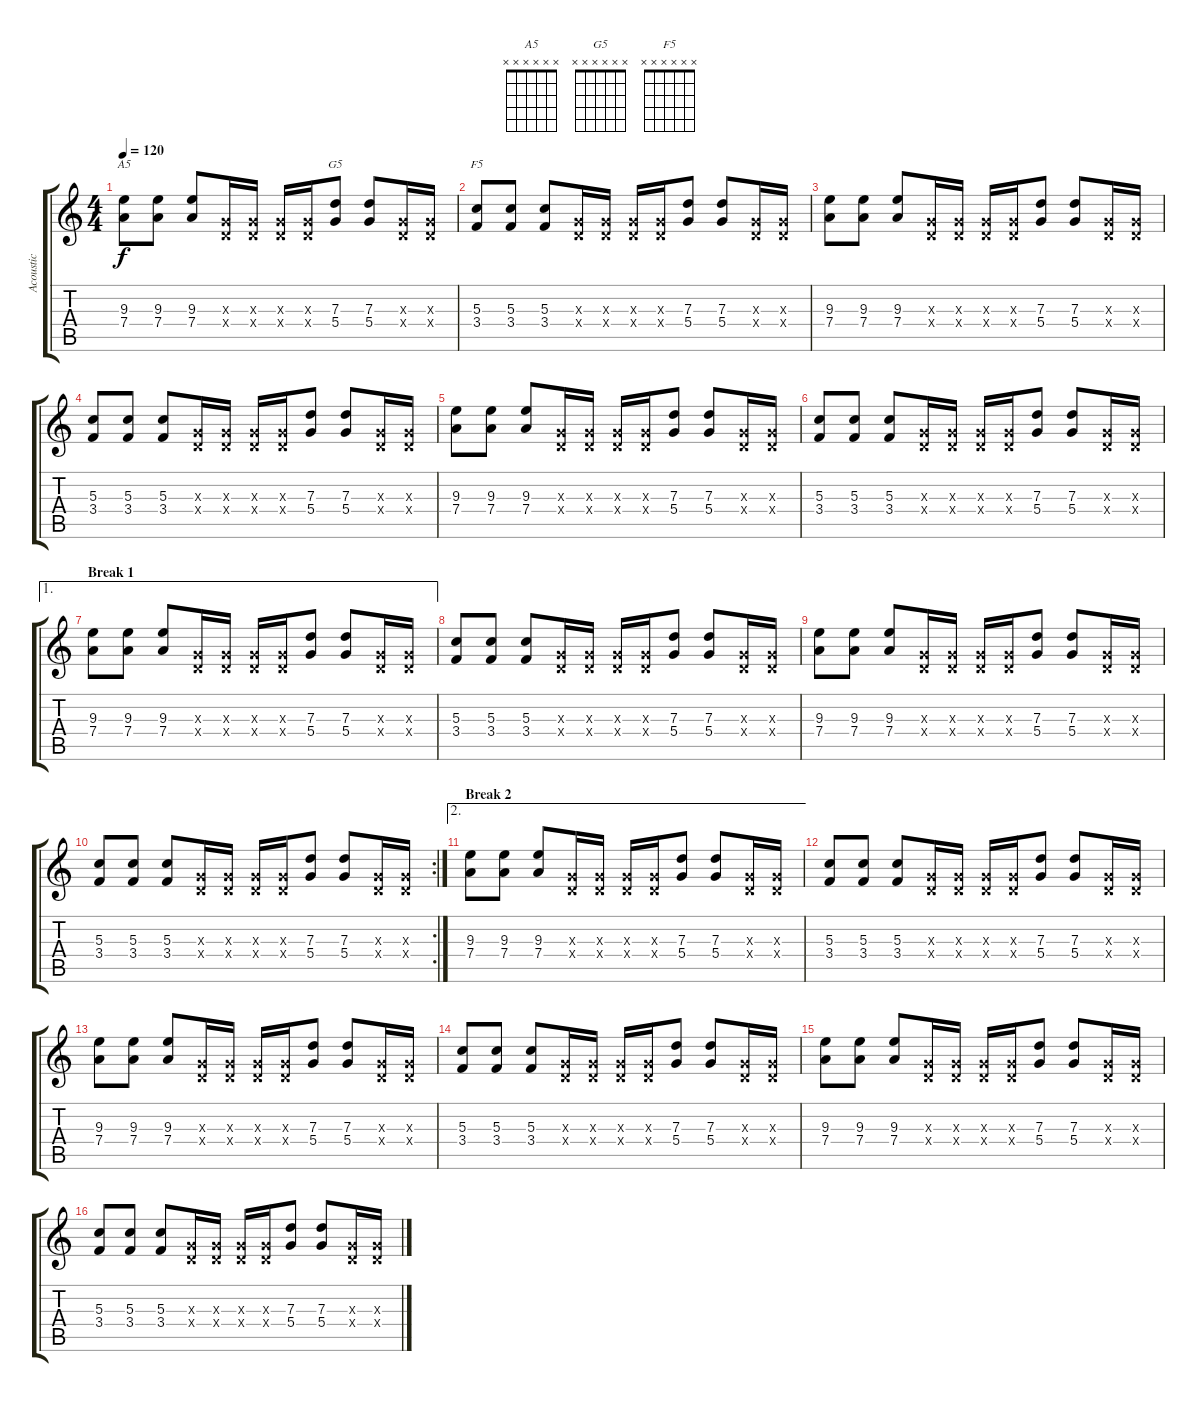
\track ("Acoustic" "Acoustic") {instrument acousticguitarsteel}
\staff {score tabs}
\tuning (E4 B3 G3 D3 A2 E2) {hide}
\chord ("A5" x x x x x x)
\chord ("G5" x x x x x x)
\chord ("F5" x x x x x x)
\ts (4 4)
\tempo 120
\clef g2
\ks c
(9.3 7.4).8{ch "A5" dy f} (9.3 7.4).8 (9.3 7.4).8 (0.3{x} 0.4{x}).16 (0.3{x} 0.4{x}).16 (0.3{x} 0.4{x}).16 (0.3{x} 0.4{x}).16 (7.3 5.4).8{ch "G5"} (7.3 5.4).8 (0.3{x} 0.4{x}).16 (0.3{x} 0.4{x}).16 |
(5.3 3.4).8{ch "F5"} (5.3 3.4).8 (5.3 3.4).8 (0.3{x} 0.4{x}).16 (0.3{x} 0.4{x}).16 (0.3{x} 0.4{x}).16 (0.3{x} 0.4{x}).16 (7.3 5.4).8 (7.3 5.4).8 (0.3{x} 0.4{x}).16 (0.3{x} 0.4{x}).16 |
(9.3 7.4).8 (9.3 7.4).8 (9.3 7.4).8 (0.3{x} 0.4{x}).16 (0.3{x} 0.4{x}).16 (0.3{x} 0.4{x}).16 (0.3{x} 0.4{x}).16 (7.3 5.4).8 (7.3 5.4).8 (0.3{x} 0.4{x}).16 (0.3{x} 0.4{x}).16 |
(5.3 3.4).8 (5.3 3.4).8 (5.3 3.4).8 (0.3{x} 0.4{x}).16 (0.3{x} 0.4{x}).16 (0.3{x} 0.4{x}).16 (0.3{x} 0.4{x}).16 (7.3 5.4).8 (7.3 5.4).8 (0.3{x} 0.4{x}).16 (0.3{x} 0.4{x}).16 |
(9.3 7.4).8 (9.3 7.4).8 (9.3 7.4).8 (0.3{x} 0.4{x}).16 (0.3{x} 0.4{x}).16 (0.3{x} 0.4{x}).16 (0.3{x} 0.4{x}).16 (7.3 5.4).8 (7.3 5.4).8 (0.3{x} 0.4{x}).16 (0.3{x} 0.4{x}).16 |
(5.3 3.4).8 (5.3 3.4).8 (5.3 3.4).8 (0.3{x} 0.4{x}).16 (0.3{x} 0.4{x}).16 (0.3{x} 0.4{x}).16 (0.3{x} 0.4{x}).16 (7.3 5.4).8 (7.3 5.4).8 (0.3{x} 0.4{x}).16 (0.3{x} 0.4{x}).16 |
\ae 1
\section ("" "Break 1")
(9.3 7.4).8 (9.3 7.4).8 (9.3 7.4).8 (0.3{x} 0.4{x}).16 (0.3{x} 0.4{x}).16 (0.3{x} 0.4{x}).16 (0.3{x} 0.4{x}).16 (7.3 5.4).8 (7.3 5.4).8 (0.3{x} 0.4{x}).16 (0.3{x} 0.4{x}).16 |
(5.3 3.4).8 (5.3 3.4).8 (5.3 3.4).8 (0.3{x} 0.4{x}).16 (0.3{x} 0.4{x}).16 (0.3{x} 0.4{x}).16 (0.3{x} 0.4{x}).16 (7.3 5.4).8 (7.3 5.4).8 (0.3{x} 0.4{x}).16 (0.3{x} 0.4{x}).16 |
(9.3 7.4).8 (9.3 7.4).8 (9.3 7.4).8 (0.3{x} 0.4{x}).16 (0.3{x} 0.4{x}).16 (0.3{x} 0.4{x}).16 (0.3{x} 0.4{x}).16 (7.3 5.4).8 (7.3 5.4).8 (0.3{x} 0.4{x}).16 (0.3{x} 0.4{x}).16 |
\rc 2
(5.3 3.4).8 (5.3 3.4).8 (5.3 3.4).8 (0.3{x} 0.4{x}).16 (0.3{x} 0.4{x}).16 (0.3{x} 0.4{x}).16 (0.3{x} 0.4{x}).16 (7.3 5.4).8 (7.3 5.4).8 (0.3{x} 0.4{x}).16 (0.3{x} 0.4{x}).16 |
\ae 2
\section ("" "Break 2")
(9.3 7.4).8 (9.3 7.4).8 (9.3 7.4).8 (0.3{x} 0.4{x}).16 (0.3{x} 0.4{x}).16 (0.3{x} 0.4{x}).16 (0.3{x} 0.4{x}).16 (7.3 5.4).8 (7.3 5.4).8 (0.3{x} 0.4{x}).16 (0.3{x} 0.4{x}).16 |
(5.3 3.4).8 (5.3 3.4).8 (5.3 3.4).8 (0.3{x} 0.4{x}).16 (0.3{x} 0.4{x}).16 (0.3{x} 0.4{x}).16 (0.3{x} 0.4{x}).16 (7.3 5.4).8 (7.3 5.4).8 (0.3{x} 0.4{x}).16 (0.3{x} 0.4{x}).16 |
(9.3 7.4).8 (9.3 7.4).8 (9.3 7.4).8 (0.3{x} 0.4{x}).16 (0.3{x} 0.4{x}).16 (0.3{x} 0.4{x}).16 (0.3{x} 0.4{x}).16 (7.3 5.4).8 (7.3 5.4).8 (0.3{x} 0.4{x}).16 (0.3{x} 0.4{x}).16 |
(5.3 3.4).8 (5.3 3.4).8 (5.3 3.4).8 (0.3{x} 0.4{x}).16 (0.3{x} 0.4{x}).16 (0.3{x} 0.4{x}).16 (0.3{x} 0.4{x}).16 (7.3 5.4).8 (7.3 5.4).8 (0.3{x} 0.4{x}).16 (0.3{x} 0.4{x}).16 |
(9.3 7.4).8 (9.3 7.4).8 (9.3 7.4).8 (0.3{x} 0.4{x}).16 (0.3{x} 0.4{x}).16 (0.3{x} 0.4{x}).16 (0.3{x} 0.4{x}).16 (7.3 5.4).8 (7.3 5.4).8 (0.3{x} 0.4{x}).16 (0.3{x} 0.4{x}).16 |
(5.3 3.4).8 (5.3 3.4).8 (5.3 3.4).8 (0.3{x} 0.4{x}).16 (0.3{x} 0.4{x}).16 (0.3{x} 0.4{x}).16 (0.3{x} 0.4{x}).16 (7.3 5.4).8 (7.3 5.4).8 (0.3{x} 0.4{x}).16 (0.3{x} 0.4{x}).16
